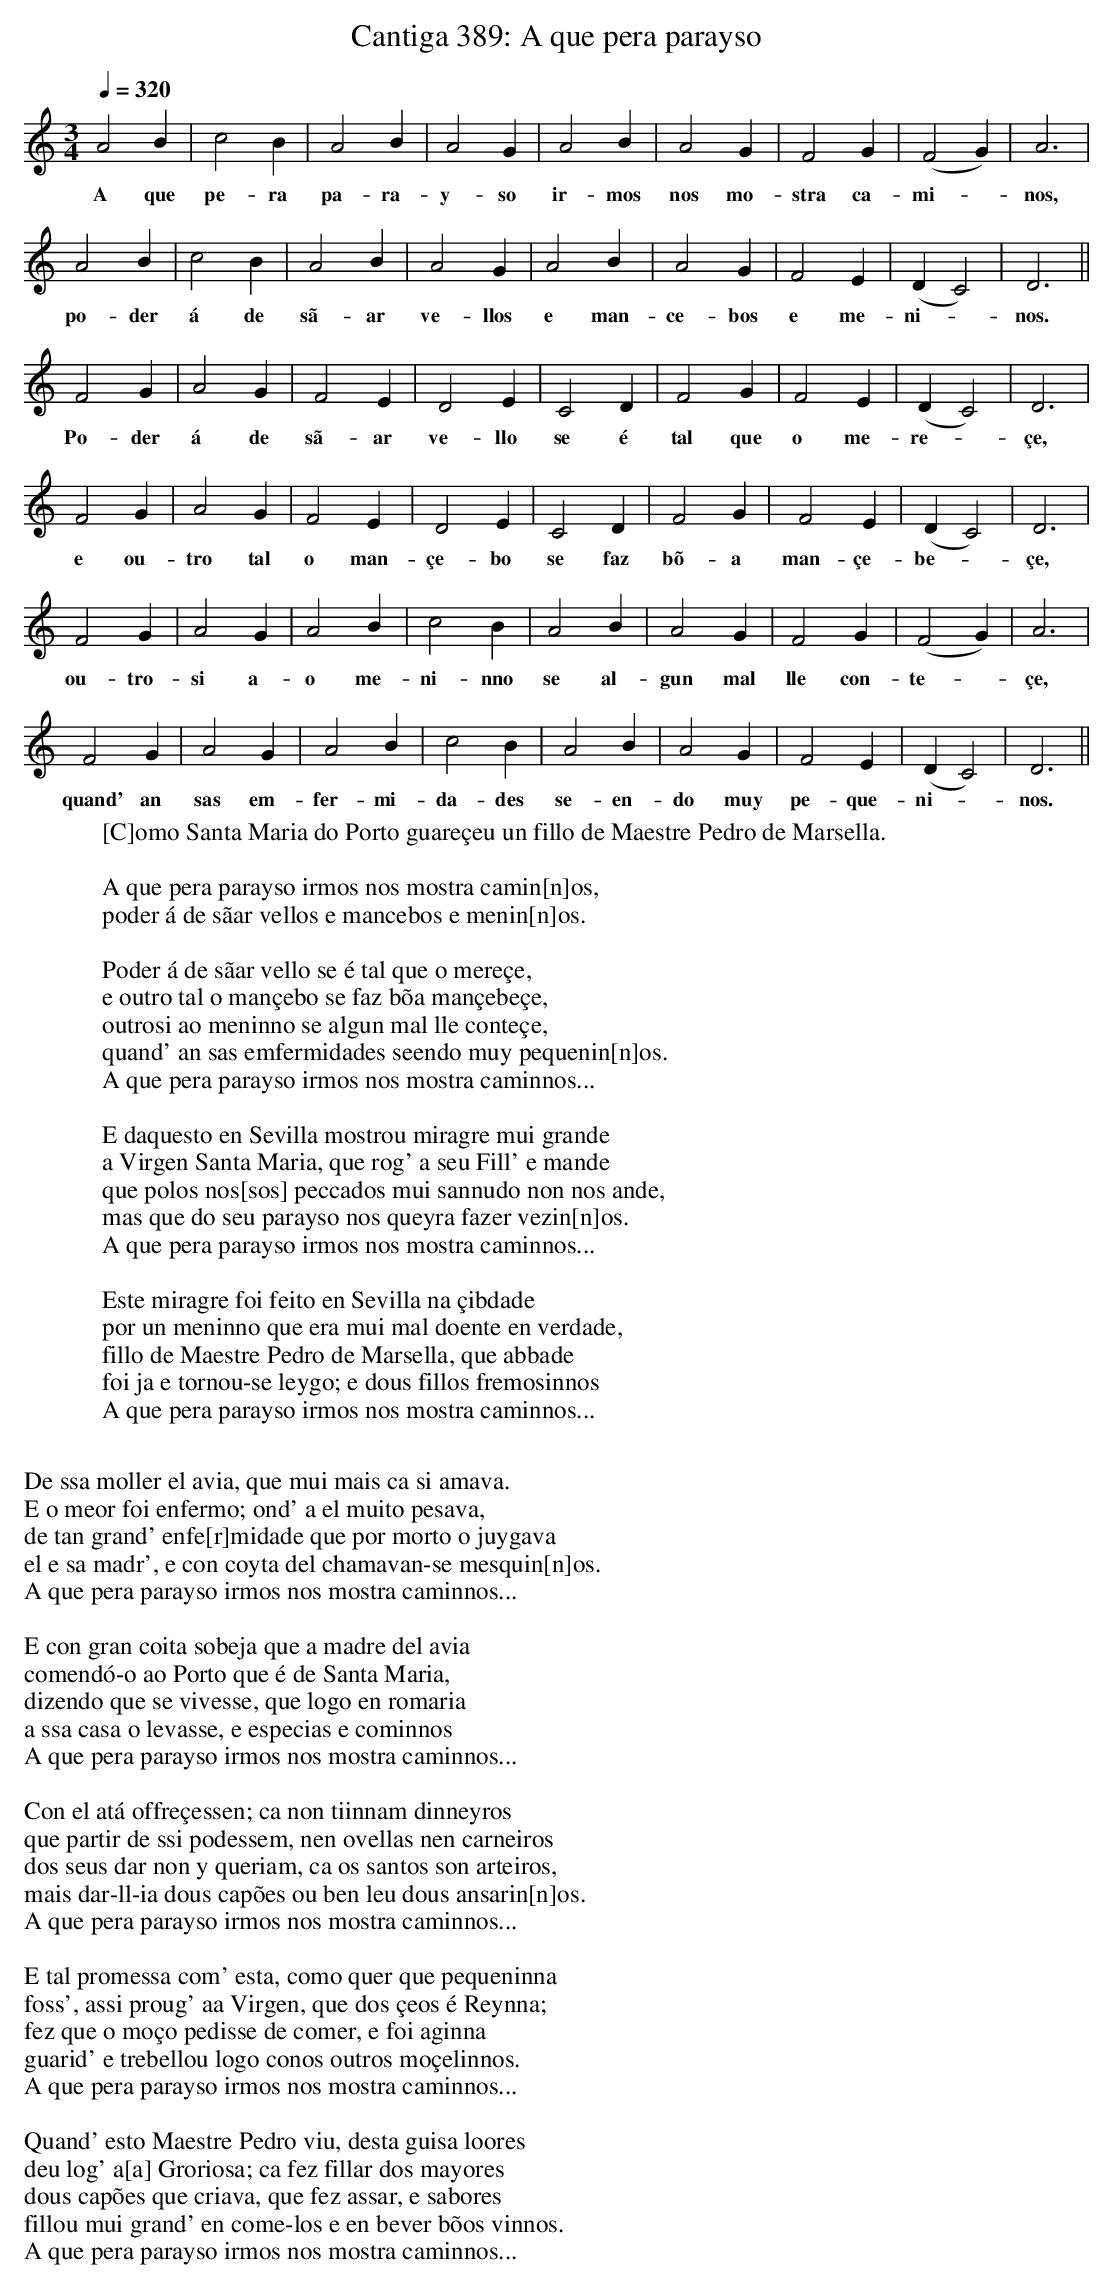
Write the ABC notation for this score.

X:1
T: Cantiga 389: A que pera parayso
M: 3/4
L: 1/4
Q: 1/4=320
K: D Dorian
V:1
  A2 B |c2  B|A2  B|A2  G|A2  B | A2  G| F2  G|(F2G)|A3 |
w:A que pe-ra pa-ra-y- so ir-mos nos mo-stra ca-mi-*nos,
  A2  B |c2 B|A2 B |A2   G |A2 B |A2  G |F2 E|(DC2)| D3 ||
w:po-der á de sã-ar ve-llos e man-ce-bos e me- ni-* nos.
  F2  G |A2 G|F2 E |D2  E |C2 D| F2  G |F2 E|(DC2)|D3|
w:Po-der á de sã-ar ve-llo se é tal que o me- re-* çe,
  F2 G| A2  G |F2 E |D2  E|C2  D |F2 G|F2  E|(DC2)| D3 |
w:e ou-tro tal o man-çe-bo se faz bõ-a man-çe-be-*  çe,
  F2  G |A2 G|A2 B|c2  B |A2 B | A2  G |F2   G|(F2G)|A3|
w:ou-tro-si a-o me-ni-nno se al-gun mal lle con-te-* çe,
    F2   G | A2 G | A2  B|c2  B |A2 B |A2  G |F2  E|(DC2)|D3||
w:quand' an sas em-fer-mi-da-des se-en-do muy pe-que-ni-*nos.
W:[C]omo Santa Maria do Porto guareçeu un fillo de Maestre Pedro de Marsella.
							% How Saint Maria of Porto did.cure a son of Master Pedro of Marsella.
W:
W:A que pera parayso irmos nos mostra camin[n]os,	% She who towards paradise for us to.go shows roads,
W:poder á de sãar vellos e mancebos e menin[n]os.	% has power for to.cure old.men and youths and children.
W:
W:Poder á de sãar vello se é tal que o mereçe,		% She has power for to.cure old.man if he.is deserving,
W:e outro tal o mançebo se faz bõa mançebeçe,		% and also the youth if he.practices good young manliness,
W:outrosi ao meninno se algun mal lle conteçe,		% likewise to.the child if some evil befalls him.
W:quand' an sas emfermidades seendo muy pequenin[n]os.	% when they.have their infirmities being very small.
W:A que pera parayso irmos nos mostra caminnos...
W:
W:E daquesto en Sevilla mostrou miragre mui grande	% And of.this in Sevilla did.perform miracle very great
W:a Virgen Santa Maria, que rog' a seu Fill' e mande	% the Virgin Saint Maria, who prays to her son and would.command
W:que polos nos[sos] peccados mui sannudo non nos ande,	% that for our own sins he should not being very grim with us,
W:mas que do seu parayso nos queyra fazer vezin[n]os.	% but that in his own paradise would.desire to.make us neighbors.
W:A que pera parayso irmos nos mostra caminnos...
W:
W:Este miragre foi feito en Sevilla na çibdade		% This miracle she.did.make manifest in Sevilla in.the city
W:por un meninno que era mui mal doente en verdade,	% through a boy who was very vilely ill in truth,
W:fillo de Maestre Pedro de Marsella, que abbade	% son of Master Pedro of Marsella, who abbot
W:foi ja e tornou-se leygo; e dous fillos fremosinnos	% had been and did.turn layman; and two little handsome sons
W:A que pera parayso irmos nos mostra caminnos...
W:
W:De ssa moller el avia, que mui mais ca si amava.	% By his wife he had, whom he.loved much more than himself.
W:E o meor foi enfermo; ond' a el muito pesava,		% And the elder was sick; which saddened him greatly,
W:de tan grand' enfe[r]midade que por morto o juygava	% from such great infirmity that for dead him judged
W:el e sa madr', e con coyta del chamavan-se mesquin[n]os. % he and his mother, and with pain of.it they.called themselves wretched.
W:A que pera parayso irmos nos mostra caminnos...
W:
W:E con gran coita sobeja que a madre del avia		% And with excessively great care that his own the mother had
W:comendó-o ao Porto que é de Santa Maria,		% he.commended him to Porto which is of Saint Maria,
W:dizendo que se vivesse, que logo en romaria		% saying that if he.should.live, that at.once on pilgrimage
W:a ssa casa o levasse, e especias e cominnos		% to her house he.would.take him, and spices and cumin
W:A que pera parayso irmos nos mostra caminnos...
W:
W:Con el atá offreçessen; ca non tiinnam dinneyros	% With him such they.would.offer; because they had no coins
W:que partir de ssi podessem, nen ovellas nen carneiros	% that they might leave, neither ewes nor muttons
W:dos seus dar non y queriam, ca os santos son arteiros,% of their own to.give there they.wished, because the saints are artful,
W:mais dar-ll-ia dous capões ou ben leu dous ansarin[n]os. % but he.would.give her two capons or possibly two geese.
W:A que pera parayso irmos nos mostra caminnos...
W:
W:E tal promessa com' esta, como quer que pequeninna	% And such promise as this, howsoever small
W:foss', assi proug' aa Virgen, que dos çeos é Reynna;	% it.might.be, was so pleasing to.the Virgin, who of.the heavens is Queen;
W:fez que o moço pedisse de comer, e foi aginna		% she.did.cause that the boy should.ask for to.eat, and was therewith
W:guarid' e trebellou logo conos outros moçelinnos.	% cured and he.did.play at.once with.the other little.boys.
W:A que pera parayso irmos nos mostra caminnos...
W:
W:Quand' esto Maestre Pedro viu, desta guisa loores	% When this Master Pedro did.see, of.this quality praises
W:deu log' a[a] Groriosa; ca fez fillar dos mayores	% he.gave at.once to.the Glorious.one; then he.did.cause to.take of.the biggest
W:dous capões que criava, que fez assar, e sabores	% two capons that he.was.rearing, which he.had roasted, and pleasures
W:fillou mui grand' en come-los e en bever bõos vinnos.	% he.took very great in eating them and in drinking good wines.
W:A que pera parayso irmos nos mostra caminnos...
